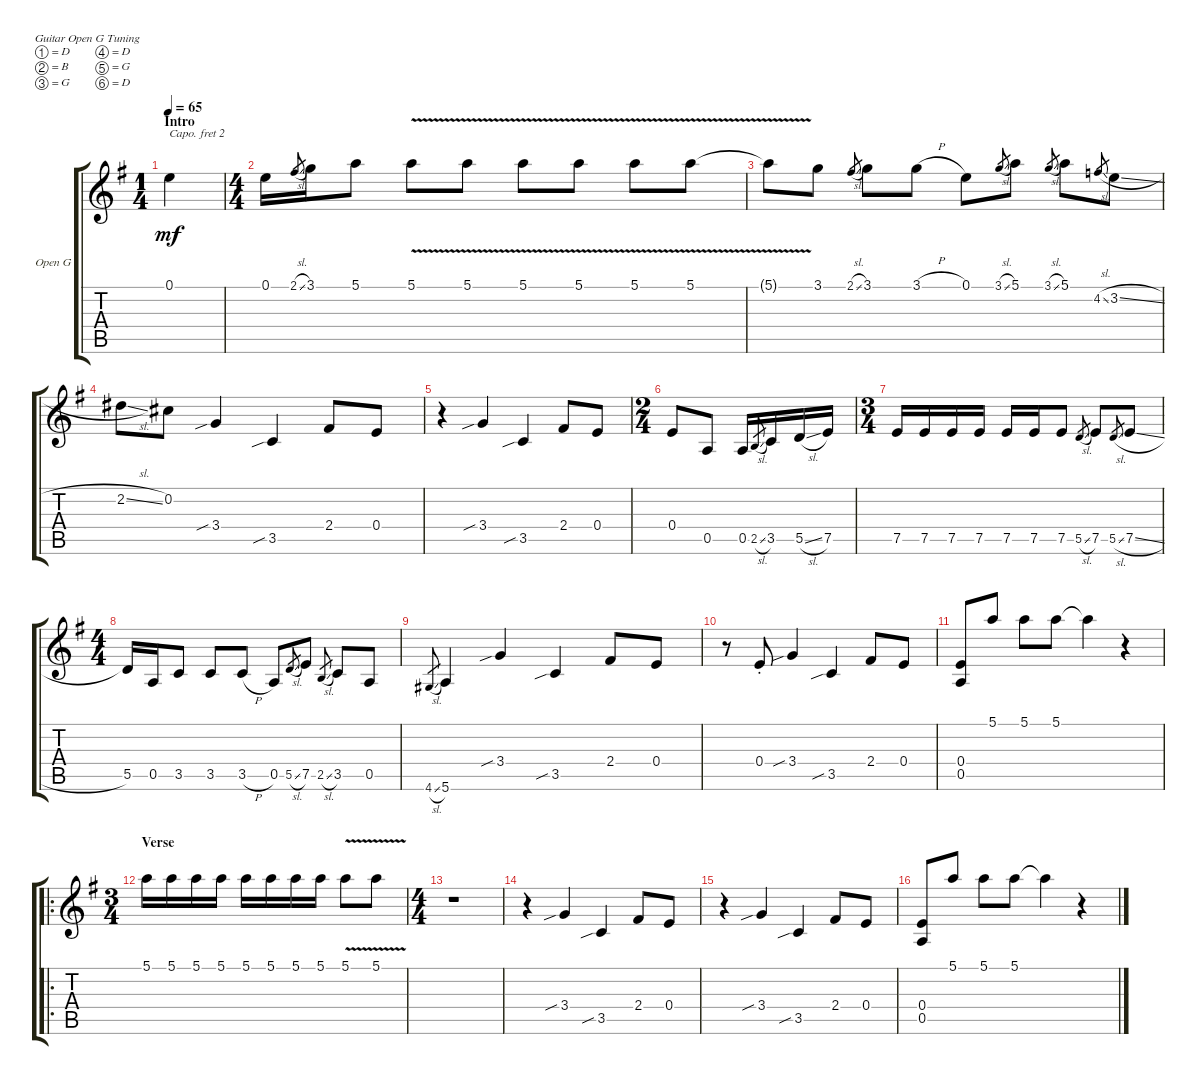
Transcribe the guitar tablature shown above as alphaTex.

\defaultSystemsLayout 4
\bracketExtendMode groupsimilarinstruments
\firstSystemTrackNameOrientation horizontal
\otherSystemsTrackNameOrientation horizontal
\track ("Muddy Waters" "Open G ") {instrument acousticguitarsteel}
\staff {score tabs}
\capo 2
\tuning (D4 B3 G3 D3 G2 D2)
\ts (1 4)
\section ("" "Intro")
\tempo 65
\clef g2
\ks g
0.1.4{dy mf instrument acousticguitarsteel} |
\ts (4 4)
0.1.16 2.1{sl}.8{gr} 3.1.16 5.1.8 5.1{v}.8 5.1{v}.8 5.1{v}.8 5.1{v}.8 5.1{v}.8 5.1{v}.8 |
5.1{t}.8 3.1.8 2.1{sl}.8{gr} 3.1.8 3.1{h}.8 0.1.8 3.1{sl}.8{gr} 5.1.8 3.1{sl}.8{gr} 5.1.8 4.2{sl}.8{gr} 3.2{sl}.8 |
2.2{sl}.8 0.2.8 3.4{sib}.4 3.5{sib}.4 2.4.8 0.4.8 |
r.4 3.4{sib}.4 3.5{sib}.4 2.4.8 0.4.8 |
\ts (2 4)
0.4.8 0.5.8 0.5.16 2.5{sl}.8{gr} 3.5.16 5.5{sl}.16 7.5.16 |
\ts (3 4)
7.5.16 7.5.16 7.5.16 7.5.16 7.5.16 7.5.16 7.5.8 5.5{sl}.8{gr} 7.5.8 5.5{sl}.8{gr} 7.5{sl}.8 |
\ts (4 4)
5.5.16 0.5.16 3.5.8 3.5.8 3.5{h}.8 0.5.8 5.5{sl}.8{gr} 7.5.8 2.5{sl}.8{gr} 3.5.8 0.5.8 |
4.6{sl}.8{gr} 5.6.4 3.4{sib}.4 3.5{sib}.4 2.4.8 0.4.8 |
r.8 0.4{st}.8 3.4{sib}.4 3.5{sib}.4 2.4.8 0.4.8 |
(0.4 0.5).8 5.1.8 5.1.8 5.1.8 5.1{t}.4 r.4 |
\ro
\ts (3 4)
\section ("" "Verse")
5.1.16 5.1.16 5.1.16 5.1.16 5.1.16 5.1.16 5.1.16 5.1.16 5.1{v}.8 5.1{v}.8 |
\ts (4 4)
r.1 |
r.4 3.4{sib}.4 3.5{sib}.4 2.4.8 0.4.8 |
r.4 3.4{sib}.4 3.5{sib}.4 2.4.8 0.4.8 |
(0.4 0.5).8 5.1.8 5.1.8 5.1.8 5.1{t}.4 r.4
